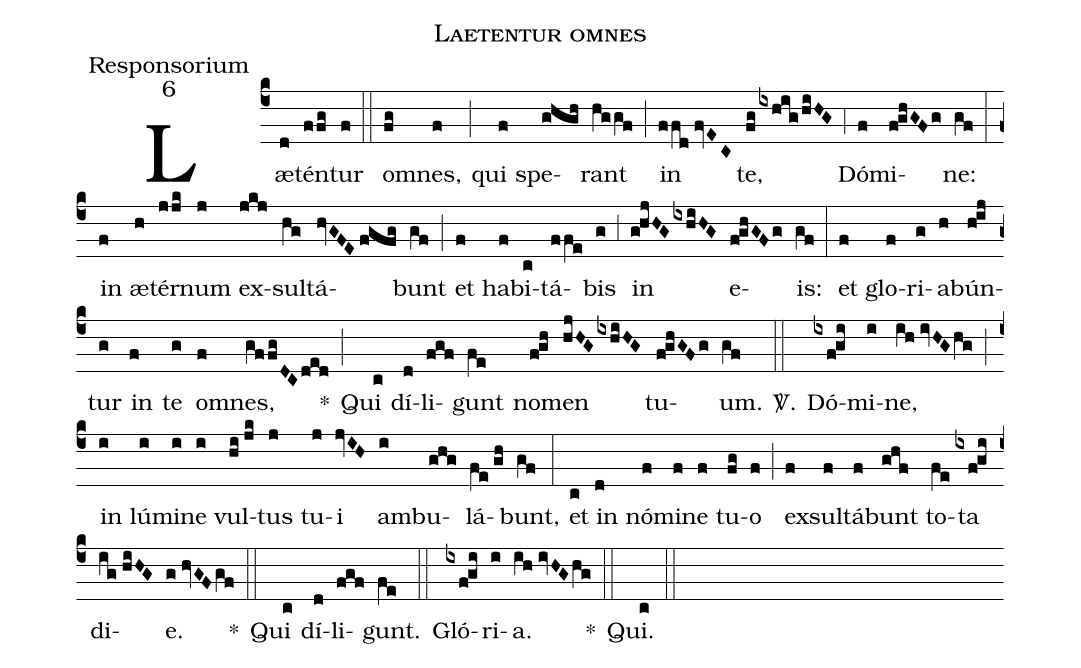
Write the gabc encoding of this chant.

name:Laetentur omnes;
office-part:Responsorium;
mode:6;
%%
(c4) Læ(d)tén(ffg)tur(f) (::) o(fg)mnes,(f) (;) qui(f) spe(ghgh)rant(hggf) (;) in(ffd//fvEC) te,(fg/ixhig/hiHG) (;4) Dó(f)mi(f!ghGFg)ne:(gf) (:) in(f) æ(h)tér(jjk)num(j) ex(jkj)sul(hg)tá(hvGFE//fgfg)bunt(gf) (;) et(f) ha(f)bi(c)tá(ffe)bis(g) (;3) in(g!hjHG/ixhiHG) e(f!ghGFg)is:(gf) (:) et(f) glo(f)ri(g)a(h)bún(h!ij)tur(g) in(f) te(g) o(f)mnes,(gffgDCded) *(;) Qui(c) dí(d)li(fgf)gunt(fe) no(f!gh)men(hjHG/ixhiHG) tu(f!ghGFg)um.(gf) <sp>V/</sp>.(::) Dó(ixf!gi)mi(i)ne,(ih//ivHGhg) (;) in(i) lú(i)mi(i)ne(i) vul(hi//jk)tus(j) tu(j)i(jvIH) am(i)bu(ghg)lá(fe//gh)bunt,(gf) (:) et(c) in(d) nó(f)mi(f)ne(f) tu(fg)o(f) (;) ex(f)sul(f)tá(f)bunt(ghf) to(fe)ta(ixf!gi) di(ig//hiHG)e.(g//hvGFgf) *(::) Qui(c) dí(d)li(fgf)gunt.(fe) (::) Gló(ixf!gi)ri(i)a.(ih//ivHGhg) *(::) Qui.(c) (::)
